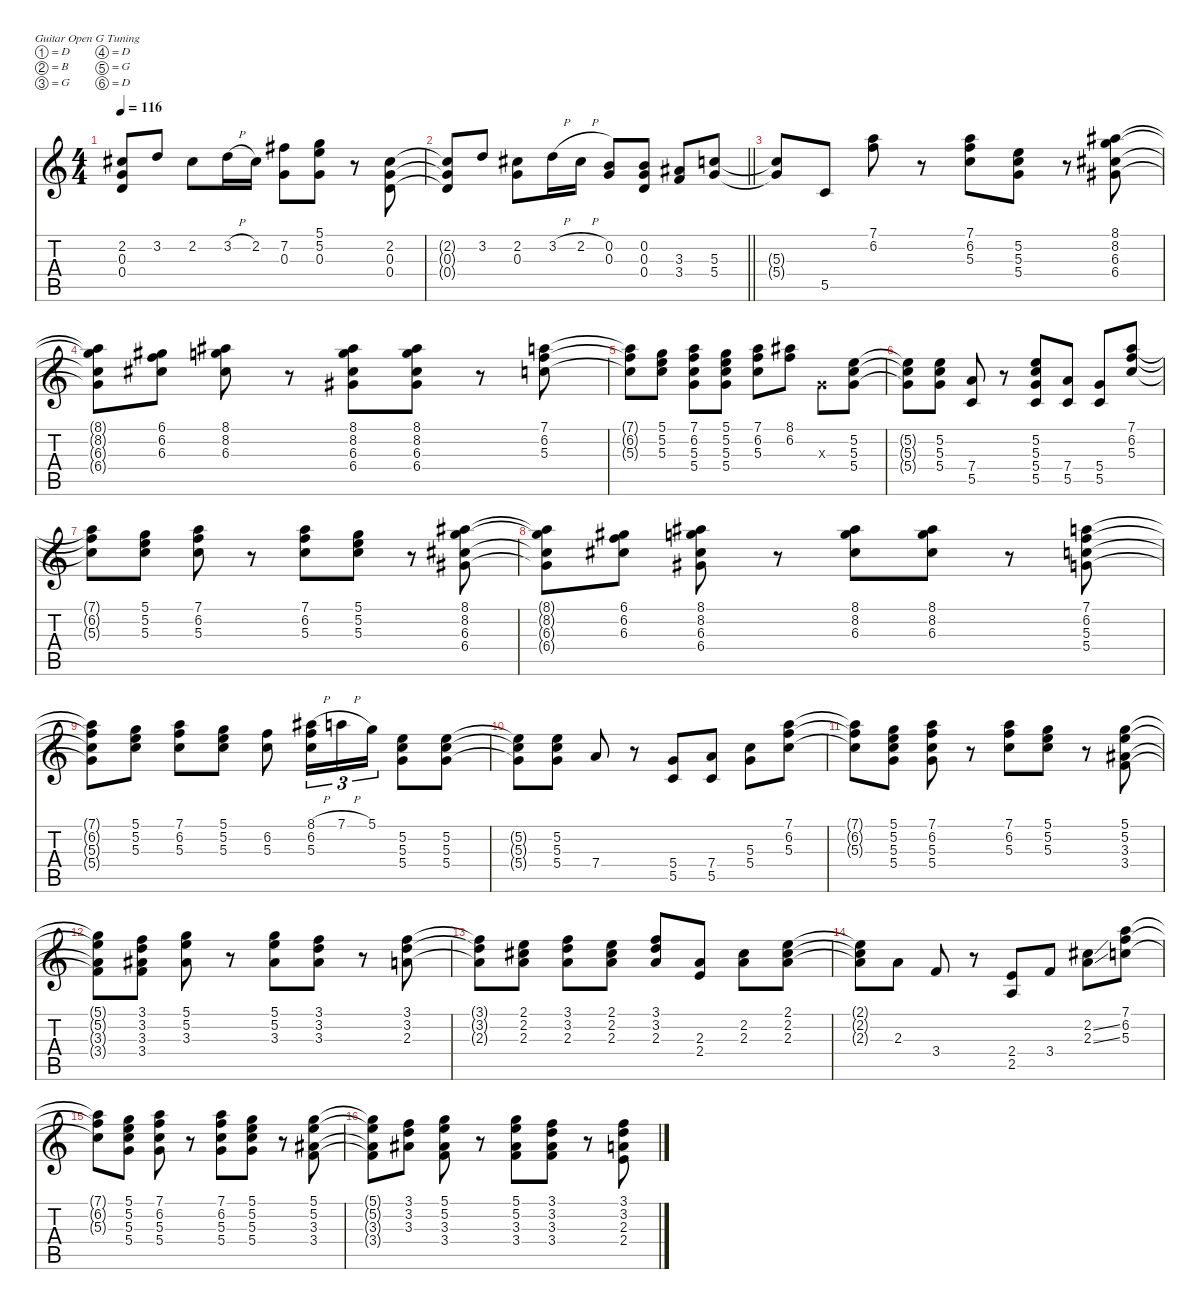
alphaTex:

\defaultSystemsLayout 4
\hideDynamics
\bracketExtendMode nobrackets
\singleTrackTrackNamePolicy hidden
\multiTrackTrackNamePolicy hidden
\otherSystemsTrackNameOrientation horizontal
\track ("Guitar 2" "dist.guit.") {mute instrument distortionguitar}
\staff {score tabs}
\tuning (D4 B3 G3 D3 G2 D2)
\ts (4 4)
\tempo 116
\clef g2
\ks c
(2.2{t acc #} 0.3{t} 0.4{t}).8{dy f beam Up} 3.2.8{beam Up} 2.2{acc #}.8{beam Down} 3.2{h}.16{beam Down} 2.2{acc #}.16{beam Down} (7.2{acc #} 0.3).8{beam Down} (5.1 5.2 0.3).8{beam Down} r.8{beam Down} (2.2{acc #} 0.3 0.4).8{beam Up} |
\barLineRight lightlight
(2.2{t acc #} 0.3{t} 0.4{t}).8{beam Up} 3.2.8{beam Up} (2.2{acc #} 0.3).8{beam Down} 3.2{h}.16{beam Down} 2.2{h acc #}.16{beam Down} (0.2 0.3).8{beam Up} (0.2 0.3 0.4).8{beam Up} (3.3{acc #} 3.4).8{beam Up} (5.3 5.4).8{beam Up} |
(5.3{t} 5.4{t}).8{beam Up} 5.5.8{beam Up} (7.1 6.2).8{beam Down} r.8{beam Down} (7.1 6.2 5.3).8{beam Down} (5.2 5.3 5.4).8{beam Down} r.8{beam Down} (8.1{acc #} 8.2 6.3{acc #} 6.4{acc #}).8{beam Down} |
(8.1{t acc #} 8.2{t} 6.3{t acc #} 6.4{t acc #}).8{beam Down} (6.1{acc #} 6.2 6.3{acc #}).8{beam Down} (8.1{acc #} 8.2 6.3{acc #}).8{beam Down} r.8{beam Down} (8.1{acc #} 8.2 6.3{acc #} 6.4{acc #}).8{beam Down} (8.1{acc #} 8.2 6.3{acc #} 6.4{acc #}).8{beam Down} r.8{beam Down} (7.1 6.2 5.3).8{beam Down} |
(7.1{t} 6.2{t} 5.3{t}).8{beam Down} (5.1 5.2 5.3).8{beam Down} (7.1 6.2 5.3 5.4).8{beam Down} (5.1 5.2 5.3 5.4).8{beam Down} (7.1 6.2 5.3).8{beam Down} (8.1{acc #} 6.2).8{beam Down} 0.3{x}.8{beam Down} (5.2 5.3 5.4).8{beam Down} |
(5.2{t} 5.3{t} 5.4{t}).8{beam Down} (5.2 5.3 5.4).8{beam Down} (7.4 5.5).8{beam Up} r.8{beam Up} (5.2 5.3 5.4 5.5).8{beam Up} (7.4 5.5).8{beam Up} (5.4 5.5).8{beam Up} (7.1 6.2 5.3).8{beam Up} |
(7.1{t} 6.2{t} 5.3{t}).8{beam Down} (5.1 5.2 5.3).8{beam Down} (7.1 6.2 5.3).8{beam Down} r.8{beam Down} (7.1 6.2 5.3).8{beam Down} (5.1 5.2 5.3).8{beam Down} r.8{beam Down} (8.1{acc #} 8.2 6.3{acc #} 6.4{acc #}).8{beam Down} |
(8.1{t acc #} 8.2{t} 6.3{t acc #} 6.4{t acc #}).8{beam Down} (6.1{acc #} 6.2 6.3{acc #}).8{beam Down} (8.1{acc #} 8.2 6.3{acc #} 6.4{acc #}).8{beam Down} r.8{beam Down} (8.1{acc #} 8.2 6.3{acc #}).8{beam Down} (8.1{acc #} 8.2 6.3{acc #}).8{beam Down} r.8{beam Down} (7.1 6.2 5.3 5.4).8{beam Down} |
(7.1{t} 6.2{t} 5.3{t} 5.4{t}).8{beam Down} (5.1 5.2 5.3).8{beam Down} (7.1 6.2 5.3).8{beam Down} (5.1 5.2 5.3).8{beam Down} (6.2 5.3).8{beam Down} (8.1{h acc #} 6.2 5.3).16{tu (3 2) beam Down} 7.1{h}.16{tu (3 2) beam Down} 5.1.16{tu (3 2) beam Down} (5.2 5.3 5.4).8{beam Down} (5.2 5.3 5.4).8{beam Down} |
(5.2{t} 5.3{t} 5.4{t}).8{beam Down} (5.2 5.3 5.4).8{beam Down} 7.4.8{beam Up} r.8{beam Up} (5.4 5.5).8{beam Up} (7.4 5.5).8{beam Up} (5.3 5.4).8{beam Down} (7.1 6.2 5.3).8{beam Down} |
(7.1{t} 6.2{t} 5.3{t}).8{beam Down} (5.1 5.2 5.3 5.4).8{beam Down} (7.1 6.2 5.3 5.4).8{beam Down} r.8{beam Down} (7.1 6.2 5.3).8{beam Down} (5.1 5.2 5.3).8{beam Down} r.8{beam Down} (5.1 5.2 3.3{acc #} 3.4).8{beam Down} |
(5.1{t} 5.2{t} 3.3{t acc #} 3.4{t}).8{beam Down} (3.1 3.2 3.3{acc #} 3.4).8{beam Down} (5.1 5.2 3.3{acc #}).8{beam Down} r.8{beam Down} (5.1 5.2 3.3{acc #}).8{beam Down} (3.1 3.2 3.3{acc #}).8{beam Down} r.8{beam Down} (3.1 3.2 2.3).8{beam Down} |
(3.1{t} 3.2{t} 2.3{t}).8{beam Down} (2.1 2.2{acc #} 2.3).8{beam Down} (3.1 3.2 2.3).8{beam Down} (2.1 2.2{acc #} 2.3).8{beam Down} (3.1 3.2 2.3).8{beam Up} (2.3 2.4).8{beam Up} (2.2{acc #} 2.3).8{beam Down} (2.1 2.2{acc #} 2.3).8{beam Down} |
(2.1{t} 2.2{t acc #} 2.3{t}).8{beam Down} 2.3.8{beam Down} 3.4.8{beam Up} r.8{beam Up} (2.4 2.5).8{beam Up} 3.4.8{beam Up} (2.2{ss acc #} 2.3{ss}).8{beam Down} (7.1 6.2 5.3).8{beam Down} |
(7.1{t} 6.2{t} 5.3{t}).8{beam Down} (5.1 5.2 5.3 5.4).8{beam Down} (7.1 6.2 5.3 5.4).8{beam Down} r.8{beam Down} (7.1 6.2 5.3 5.4).8{beam Down} (5.1 5.2 5.3 5.4).8{beam Down} r.8{beam Down} (5.1 5.2 3.3{acc #} 3.4).8{beam Down} |
(5.1{t} 5.2{t} 3.3{t acc #} 3.4{t}).8{beam Down} (3.1 3.2 3.3{acc #}).8{beam Down} (5.1 5.2 3.3{acc #} 3.4).8{beam Down} r.8{beam Down} (5.1 5.2 3.3{acc #} 3.4).8{beam Down} (3.1 3.2 3.3{acc #} 3.4).8{beam Down} r.8{beam Down} (3.1 3.2 2.3 2.4).8{beam Down}
